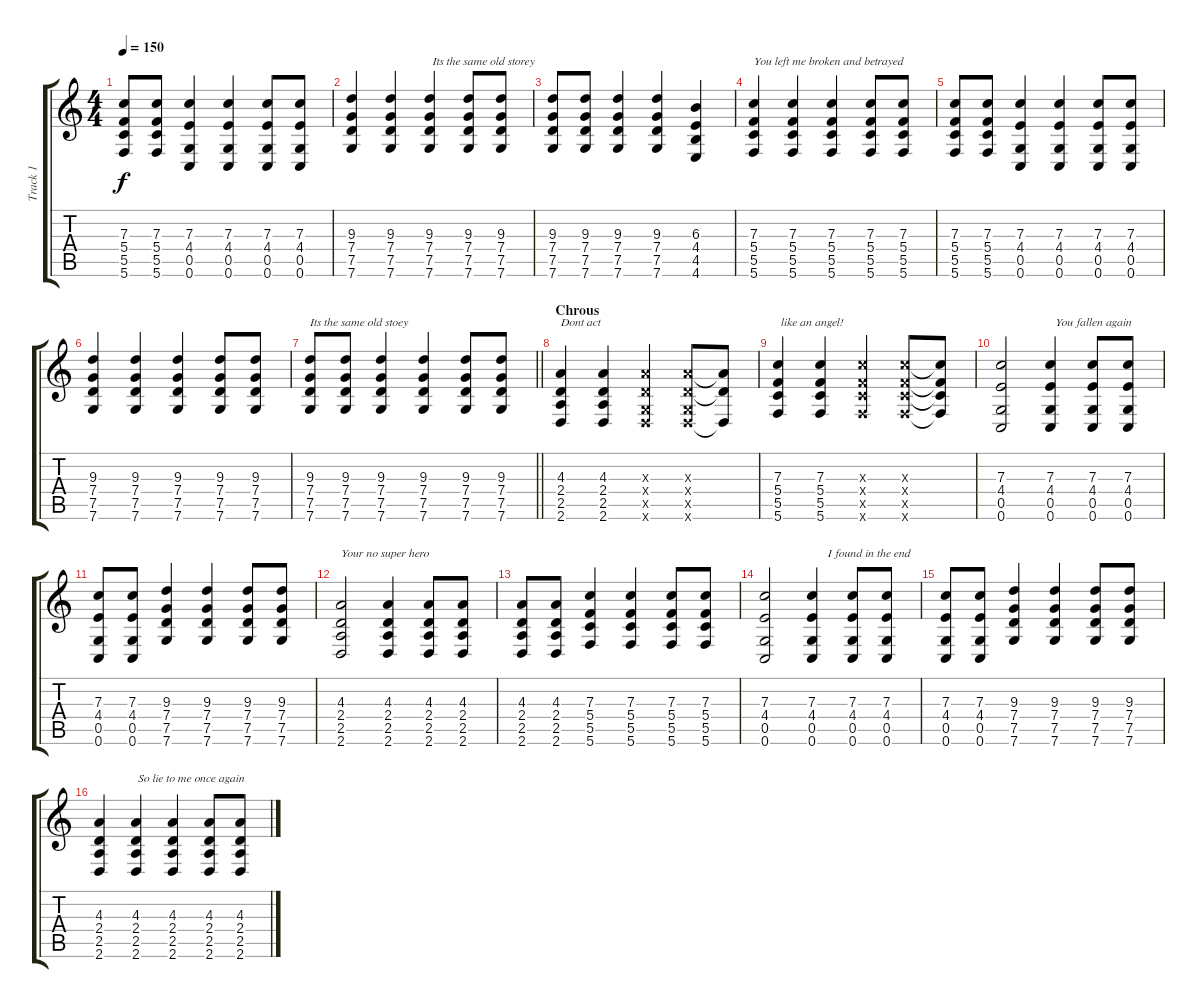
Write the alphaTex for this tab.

\track ("Track 1" "Track 1") {instrument acousticguitarnylon}
\staff {score tabs}
\tuning (D4 A3 F3 C3 G2 C2) {hide}
\ts (4 4)
\tempo 150
\clef g2
\ks c
(7.3 5.4 5.5 5.6).8{dy f} (7.3 5.4 5.5 5.6).8 (7.3 4.4 0.5 0.6).4 (7.3 4.4 0.5 0.6).4 (7.3 4.4 0.5 0.6).8 (7.3 4.4 0.5 0.6).8 |
(9.3 7.4 7.5 7.6).4{txt "                           Its the same old storey"} (9.3 7.4 7.5 7.6).4 (9.3 7.4 7.5 7.6).4 (9.3 7.4 7.5 7.6).8 (9.3 7.4 7.5 7.6).8 |
(9.3 7.4 7.5 7.6).8 (9.3 7.4 7.5 7.6).8 (9.3 7.4 7.5 7.6).4 (9.3 7.4 7.5 7.6).4 (6.3 4.4 4.5 4.6).4 |
(7.3 5.4 5.5 5.6).4{txt "You left me broken and betrayed"} (7.3 5.4 5.5 5.6).4 (7.3 5.4 5.5 5.6).4 (7.3 5.4 5.5 5.6).8 (7.3 5.4 5.5 5.6).8 |
(7.3 5.4 5.5 5.6).8 (7.3 5.4 5.5 5.6).8 (7.3 4.4 0.5 0.6).4 (7.3 4.4 0.5 0.6).4 (7.3 4.4 0.5 0.6).8 (7.3 4.4 0.5 0.6).8 |
(9.3 7.4 7.5 7.6).4 (9.3 7.4 7.5 7.6).4 (9.3 7.4 7.5 7.6).4 (9.3 7.4 7.5 7.6).8 (9.3 7.4 7.5 7.6).8 |
\barLineRight lightlight
(9.3 7.4 7.5 7.6).8{txt "Its the same old stoey"} (9.3 7.4 7.5 7.6).8 (9.3 7.4 7.5 7.6).4 (9.3 7.4 7.5 7.6).4 (9.3 7.4 7.5 7.6).8 (9.3 7.4 7.5 7.6).8 |
\section ("" "Chrous")
(4.3 2.4 2.5 2.6).4{txt "Dont act"} (4.3 2.4 2.5 2.6).4 (4.3{x} 2.4{x} 0.5{x} 2.6{x}).4 (4.3{x} 2.4{x} 0.5{x} 2.6{x}).8 (4.3{t} 2.4{t} 2.6{t}).8 |
(7.3 5.4 5.5 5.6).4{txt " like an angel!"} (7.3 5.4 5.5 5.6).4 (7.3{x} 5.4{x} 5.5{x} 5.6{x}).4 (7.3{x} 5.4{x} 5.5{x} 5.6{x}).8 (7.3{t} 5.4{t} 5.5{t} 5.6{t}).8 |
(7.3 4.4 0.5 0.6).2{txt "                  You fallen again"} (7.3 4.4 0.5 0.6).4 (7.3 4.4 0.5 0.6).8 (7.3 4.4 0.5 0.6).8 |
(7.3 4.4 0.5 0.6).8 (7.3 4.4 0.5 0.6).8 (9.3 7.4 7.5 7.6).4 (9.3 7.4 7.5 7.6).4 (9.3 7.4 7.5 7.6).8 (9.3 7.4 7.5 7.6).8 |
(4.3 2.4 2.5 2.6).2{txt "Your no super hero"} (4.3 2.4 2.5 2.6).4 (4.3 2.4 2.5 2.6).8 (4.3 2.4 2.5 2.6).8 |
(4.3 2.4 2.5 2.6).8 (4.3 2.4 2.5 2.6).8 (7.3 5.4 5.5 5.6).4 (7.3 5.4 5.5 5.6).4 (7.3 5.4 5.5 5.6).8 (7.3 5.4 5.5 5.6).8 |
(7.3 4.4 0.5 0.6).2{txt "                     I found in the end"} (7.3 4.4 0.5 0.6).4 (7.3 4.4 0.5 0.6).8 (7.3 4.4 0.5 0.6).8 |
(7.3 4.4 0.5 0.6).8 (7.3 4.4 0.5 0.6).8 (9.3 7.4 7.5 7.6).4 (9.3 7.4 7.5 7.6).4 (9.3 7.4 7.5 7.6).8 (9.3 7.4 7.5 7.6).8 |
(4.3 2.4 2.5 2.6).4{txt "             So lie to me once again "} (4.3 2.4 2.5 2.6).4 (4.3 2.4 2.5 2.6).4 (4.3 2.4 2.5 2.6).8 (4.3 2.4 2.5 2.6).8
